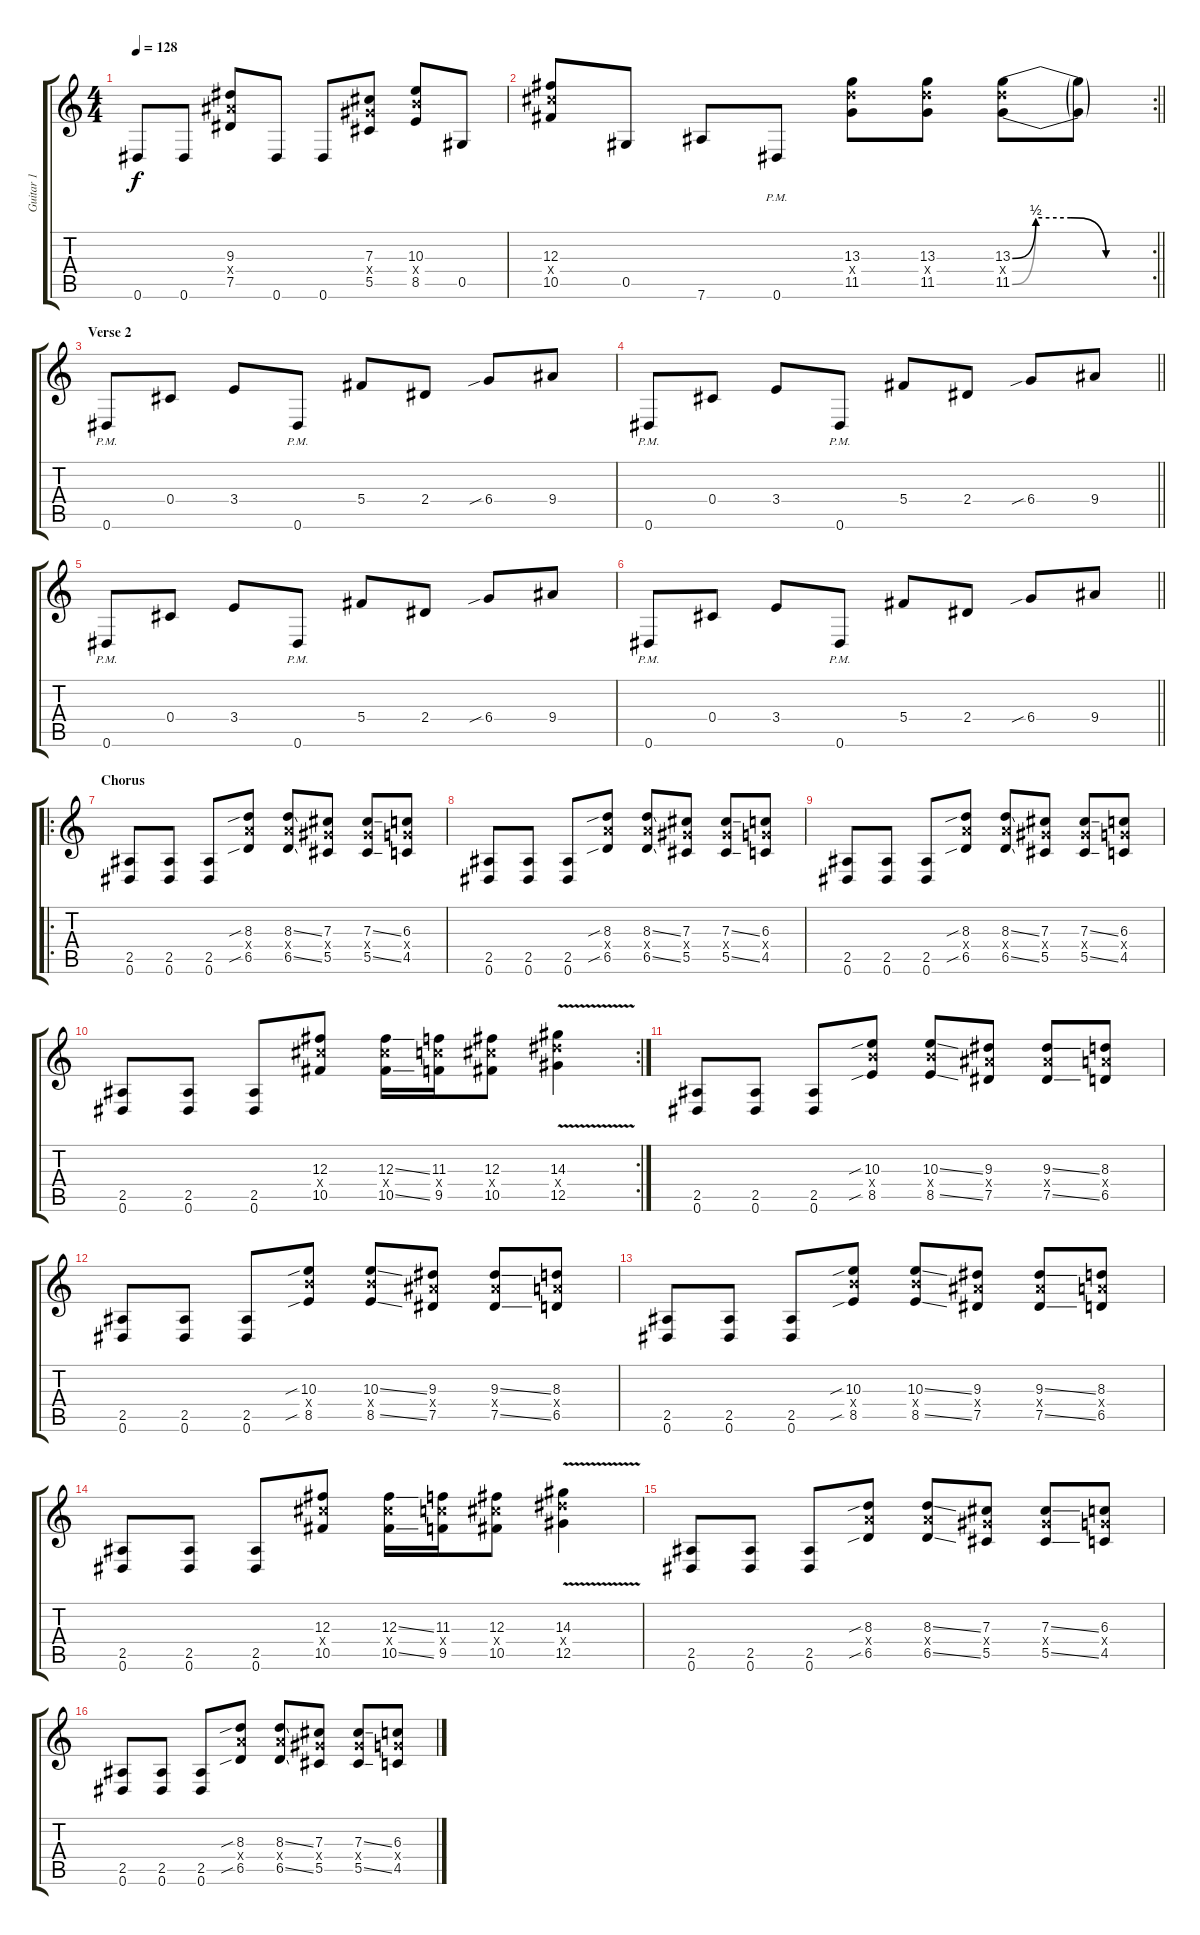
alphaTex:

\track ("Guitar 1" "Guitar 1") {instrument distortionguitar}
\staff {score tabs}
\tuning (Eb4 Bb3 Gb3 Db3 Ab2 Eb2) {hide}
\ts (4 4)
\tempo 128
\clef g2
\ks c
0.6.8{dy f} 0.6.8 (9.3 9.4{x} 7.5).8 0.6.8 0.6.8 (7.3 7.4{x} 5.5).8 (10.3 10.4{x} 8.5).8 0.5.8 |
\rc 2
\barLineRight lightlight
(12.3 12.4{x} 10.5).8 0.5.8 7.6.8 0.6{pm}.8 (13.3 13.4{x} 11.5).8 (13.3 13.4{x} 11.5).8 (13.3{be (custom 0 0 10 2 25 2 40 0 60 0)} 13.4{x} 11.5{be (custom 0 0 10 2 25 2 40 0 60 0)}).8 (13.3{t} 11.5{t}).8 |
\section ("" "Verse 2")
0.6{pm}.8 0.4.8 3.4.8 0.6{pm}.8 5.4.8 2.4.8 6.4{sib}.8 9.4.8 |
\barLineRight lightlight
0.6{pm}.8 0.4.8 3.4.8 0.6{pm}.8 5.4.8 2.4.8 6.4{sib}.8 9.4.8 |
0.6{pm}.8 0.4.8 3.4.8 0.6{pm}.8 5.4.8 2.4.8 6.4{sib}.8 9.4.8 |
\barLineRight lightlight
0.6{pm}.8 0.4.8 3.4.8 0.6{pm}.8 5.4.8 2.4.8 6.4{sib}.8 9.4.8 |
\ro
\section ("" "Chorus")
(2.5 0.6).8 (2.5 0.6).8 (2.5 0.6).8 (8.3{sib} 8.4{x} 6.5{sib}).8 (8.3{ss} 8.4{x} 6.5{ss}).8 (7.3 7.4{x} 5.5).8 (7.3{ss} 7.4{x} 5.5{ss}).8 (6.3 6.4{x} 4.5).8 |
(2.5 0.6).8 (2.5 0.6).8 (2.5 0.6).8 (8.3{sib} 8.4{x} 6.5{sib}).8 (8.3{ss} 8.4{x} 6.5{ss}).8 (7.3 7.4{x} 5.5).8 (7.3{ss} 7.4{x} 5.5{ss}).8 (6.3 6.4{x} 4.5).8 |
(2.5 0.6).8 (2.5 0.6).8 (2.5 0.6).8 (8.3{sib} 8.4{x} 6.5{sib}).8 (8.3{ss} 8.4{x} 6.5{ss}).8 (7.3 7.4{x} 5.5).8 (7.3{ss} 7.4{x} 5.5{ss}).8 (6.3 6.4{x} 4.5).8 |
\rc 2
(2.5 0.6).8 (2.5 0.6).8 (2.5 0.6).8 (12.3 12.4{x} 10.5).8 (12.3{ss} 12.4{x} 10.5{ss}).16 (11.3 11.4{x} 9.5).16 (12.3 12.4{x} 10.5).8 (14.3{v} 14.4{v x} 12.5{v}).4 |
(2.5 0.6).8 (2.5 0.6).8 (2.5 0.6).8 (10.3{sib} 10.4{x} 8.5{sib}).8 (10.3{ss} 10.4{x} 8.5{ss}).8 (9.3 9.4{x} 7.5).8 (9.3{ss} 9.4{x} 7.5{ss}).8 (8.3 8.4{x} 6.5).8 |
(2.5 0.6).8 (2.5 0.6).8 (2.5 0.6).8 (10.3{sib} 10.4{x} 8.5{sib}).8 (10.3{ss} 10.4{x} 8.5{ss}).8 (9.3 9.4{x} 7.5).8 (9.3{ss} 9.4{x} 7.5{ss}).8 (8.3 8.4{x} 6.5).8 |
(2.5 0.6).8 (2.5 0.6).8 (2.5 0.6).8 (10.3{sib} 10.4{x} 8.5{sib}).8 (10.3{ss} 10.4{x} 8.5{ss}).8 (9.3 9.4{x} 7.5).8 (9.3{ss} 9.4{x} 7.5{ss}).8 (8.3 8.4{x} 6.5).8 |
(2.5 0.6).8 (2.5 0.6).8 (2.5 0.6).8 (12.3 12.4{x} 10.5).8 (12.3{ss} 12.4{x} 10.5{ss}).16 (11.3 11.4{x} 9.5).16 (12.3 12.4{x} 10.5).8 (14.3{v} 14.4{v x} 12.5{v}).4 |
(2.5 0.6).8 (2.5 0.6).8 (2.5 0.6).8 (8.3{sib} 8.4{x} 6.5{sib}).8 (8.3{ss} 8.4{x} 6.5{ss}).8 (7.3 7.4{x} 5.5).8 (7.3{ss} 7.4{x} 5.5{ss}).8 (6.3 6.4{x} 4.5).8 |
(2.5 0.6).8 (2.5 0.6).8 (2.5 0.6).8 (8.3{sib} 8.4{x} 6.5{sib}).8 (8.3{ss} 8.4{x} 6.5{ss}).8 (7.3 7.4{x} 5.5).8 (7.3{ss} 7.4{x} 5.5{ss}).8 (6.3 6.4{x} 4.5).8
